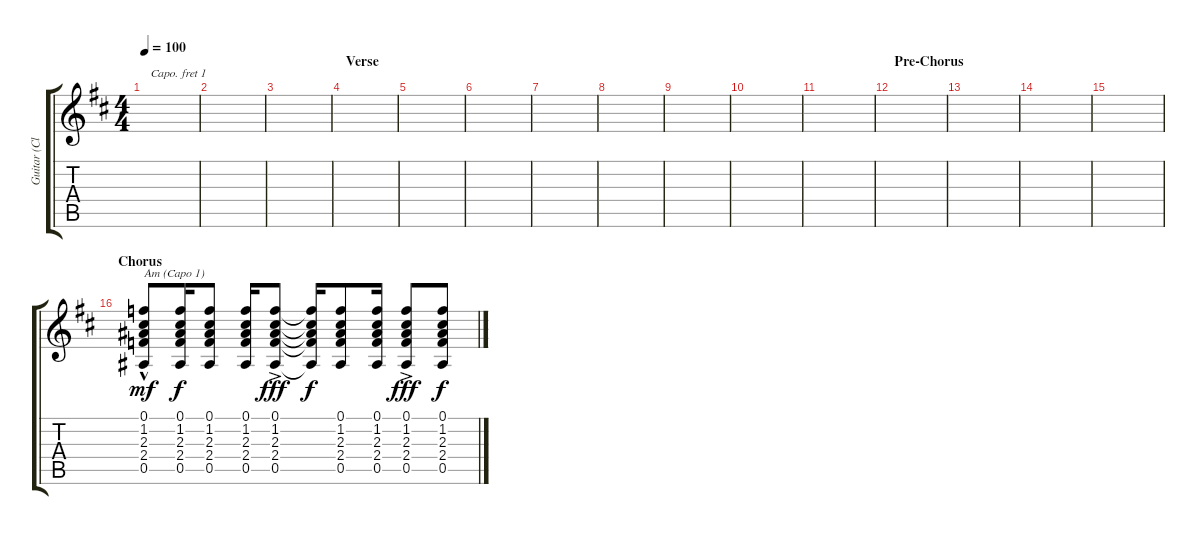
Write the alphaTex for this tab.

\track ("Guitar (Clean) Capo 1" "Guitar (Cl") {instrument acousticguitarsteel}
\staff {score tabs}
\capo 1
\tuning (E4 B3 G3 D3 A2 E2) {hide}
\ts (4 4)
\tempo 100
\clef g2
\ks d
|
|
|
\section ("" "Verse")
|
|
|
|
|
|
|
|
\section ("" "Pre-Chorus")
|
|
|
|
\section ("" "Chorus")
(0.1{hac} 1.2{hac} 2.3{hac} 2.4{hac} 0.5{hac}).8{txt "Am (Capo 1)" dy mf} (0.1 1.2 2.3 2.4 0.5).16{dy f} (0.1 1.2 2.3 2.4 0.5).8 (0.1 1.2 2.3 2.4 0.5).16 (0.1{ac} 1.2 2.3 2.4 0.5).8{dy fff} (0.1{t} 1.2{t} 2.3{t} 2.4{t} 0.5{t}).16{dy f} (0.1 1.2 2.3 2.4 0.5).8 (0.1 1.2 2.3 2.4 0.5).16 (0.1 1.2 2.3 2.4 0.5{ac}).8{dy fff} (0.1 1.2 2.3 2.4 0.5).8{dy f}
